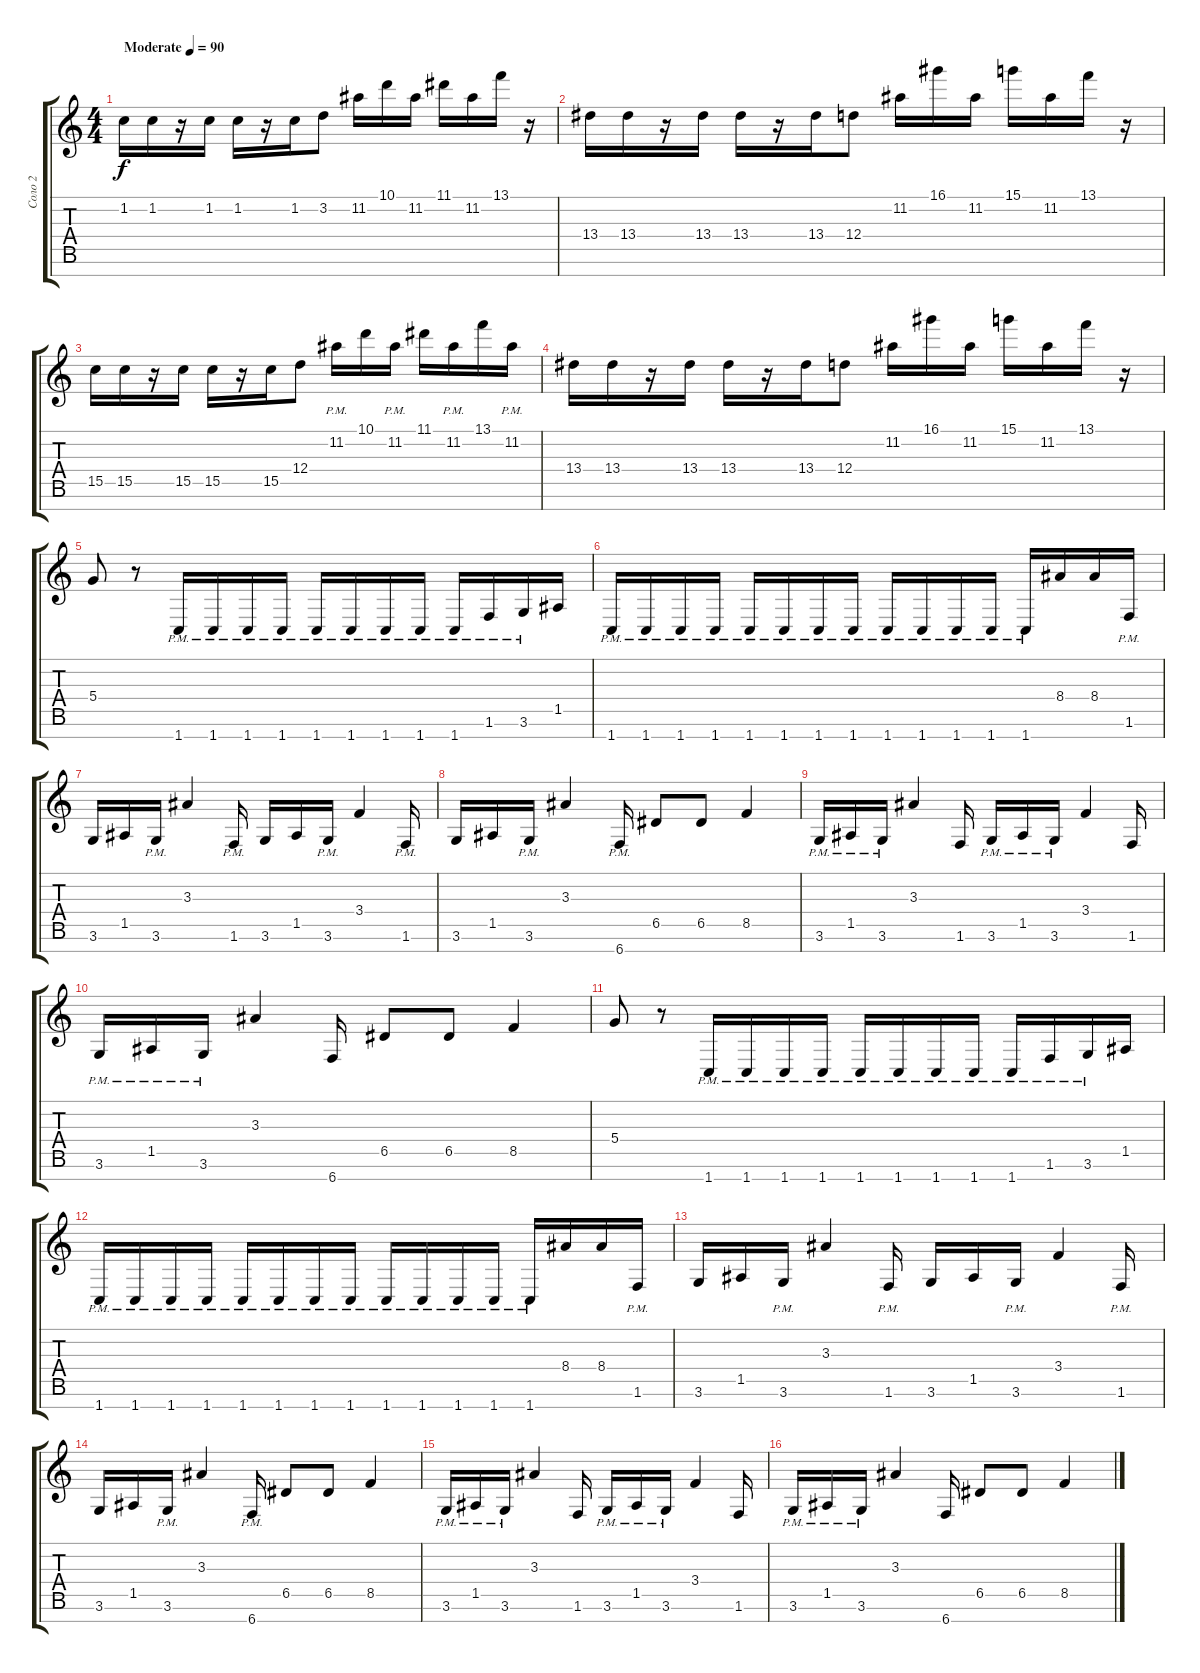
\track ("Соло 2" "Соло 2") {instrument distortionguitar}
\staff {score tabs}
\tuning (E4 B3 G3 D3 A2 E2 B1) {hide}
\ts (4 4)
\tempo (90 "Moderate")
\clef g2
\ks c
1.2.16{dy f instrument distortionguitar} 1.2.16 r.16 1.2.16 1.2.16 r.16 1.2.16 3.2.8 11.2.16 10.1.16 11.2.16 11.1.16 11.2.16 13.1.16 r.16 |
13.4.16 13.4.16 r.16 13.4.16 13.4.16 r.16 13.4.16 12.4.8 11.2.16 16.1.16 11.2.16 15.1.16 11.2.16 13.1.16 r.16 |
15.5.16 15.5.16 r.16 15.5.16 15.5.16 r.16 15.5.16 12.4.8 11.2{pm}.16 10.1.16 11.2{pm}.16 11.1.16 11.2{pm}.16 13.1.16 11.2{pm}.16 |
13.4.16 13.4.16 r.16 13.4.16 13.4.16 r.16 13.4.16 12.4.8 11.2.16 16.1.16 11.2.16 15.1.16 11.2.16 13.1.16 r.16 |
5.4.8 r.8 1.7{pm}.16 1.7{pm}.16 1.7{pm}.16 1.7{pm}.16 1.7{pm}.16 1.7{pm}.16 1.7{pm}.16 1.7{pm}.16 1.7{pm}.16 1.6{pm}.16 3.6{pm}.16 1.5.16 |
1.7{pm}.16 1.7{pm}.16 1.7{pm}.16 1.7{pm}.16 1.7{pm}.16 1.7{pm}.16 1.7{pm}.16 1.7{pm}.16 1.7{pm}.16 1.7{pm}.16 1.7{pm}.16 1.7{pm}.16 1.7{pm}.16 8.4.16 8.4.16 1.6{pm}.16 |
3.6.16 1.5.16 3.6{pm}.16 3.3.4 1.6{pm}.16 3.6.16 1.5.16 3.6{pm}.16 3.4.4 1.6{pm}.16 |
3.6.16 1.5.16 3.6{pm}.16 3.3.4 6.7{pm}.16 6.5.8 6.5.8 8.5.4 |
3.6{pm}.16 1.5{pm}.16 3.6{pm}.16 3.3.4 1.6.16 3.6{pm}.16 1.5{pm}.16 3.6{pm}.16 3.4.4 1.6.16 |
3.6{pm}.16 1.5{pm}.16 3.6{pm}.16 3.3.4 6.7.16 6.5.8 6.5.8 8.5.4 |
5.4.8 r.8 1.7{pm}.16 1.7{pm}.16 1.7{pm}.16 1.7{pm}.16 1.7{pm}.16 1.7{pm}.16 1.7{pm}.16 1.7{pm}.16 1.7{pm}.16 1.6{pm}.16 3.6{pm}.16 1.5.16 |
1.7{pm}.16 1.7{pm}.16 1.7{pm}.16 1.7{pm}.16 1.7{pm}.16 1.7{pm}.16 1.7{pm}.16 1.7{pm}.16 1.7{pm}.16 1.7{pm}.16 1.7{pm}.16 1.7{pm}.16 1.7{pm}.16 8.4.16 8.4.16 1.6{pm}.16 |
3.6.16 1.5.16 3.6{pm}.16 3.3.4 1.6{pm}.16 3.6.16 1.5.16 3.6{pm}.16 3.4.4 1.6{pm}.16 |
3.6.16 1.5.16 3.6{pm}.16 3.3.4 6.7{pm}.16 6.5.8 6.5.8 8.5.4 |
3.6{pm}.16 1.5{pm}.16 3.6{pm}.16 3.3.4 1.6.16 3.6{pm}.16 1.5{pm}.16 3.6{pm}.16 3.4.4 1.6.16 |
3.6{pm}.16 1.5{pm}.16 3.6{pm}.16 3.3.4 6.7.16 6.5.8 6.5.8 8.5.4
